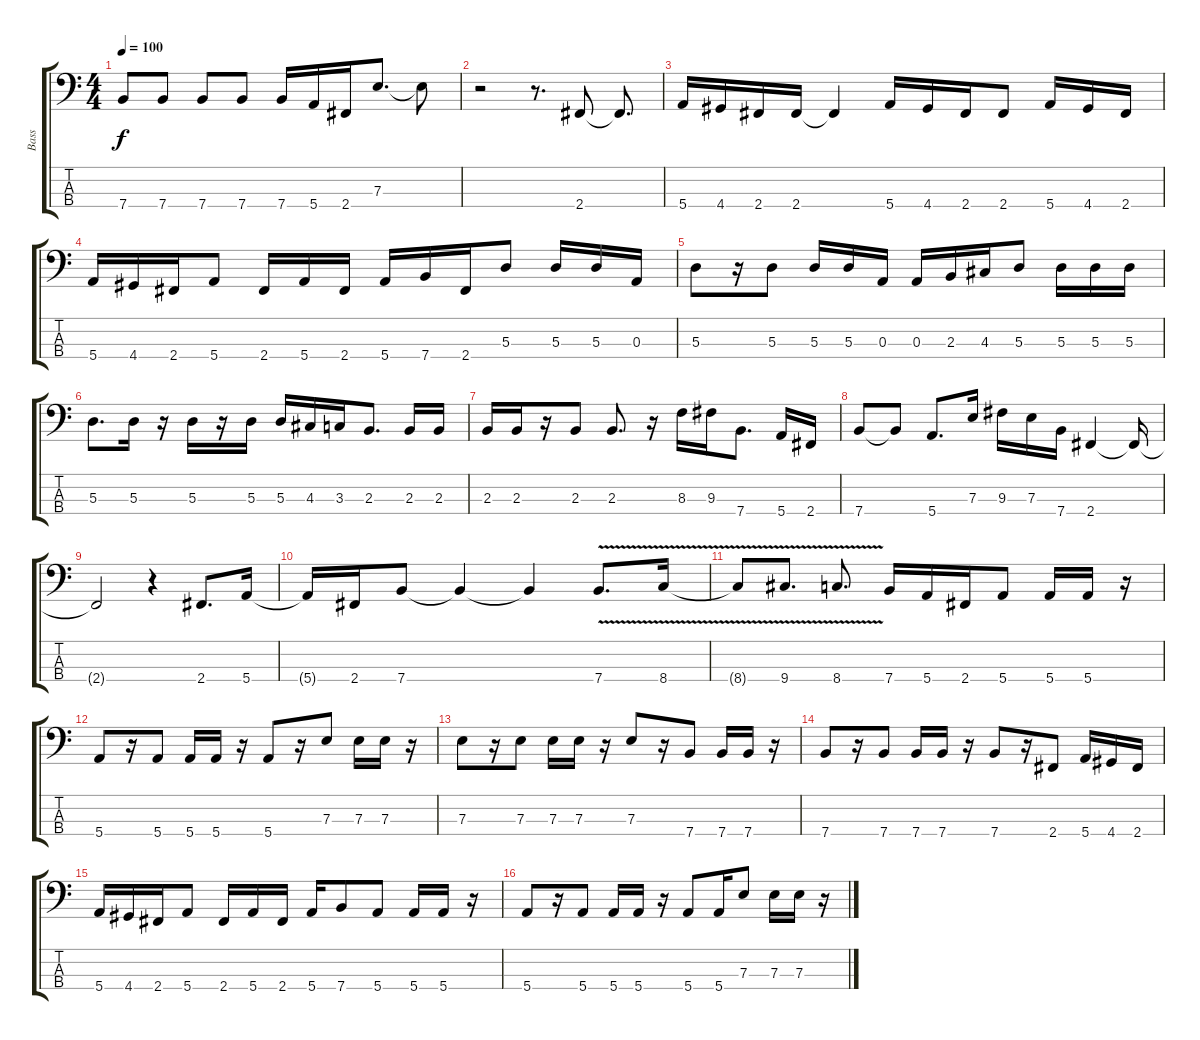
\track ("Bass" "Bass") {instrument electricbasspick}
\staff {score tabs}
\tuning (G2 D2 A1 E1) {hide}
\ts (4 4)
\tempo 100
\clef f4
\ks c
7.4.8{dy f} 7.4.8 7.4.8 7.4.8 7.4.16 5.4.16 2.4.16 7.3.8{d} 7.3{t}.8 |
r.2 r.8{d} 2.4.8 2.4{t}.8{d} |
5.4.16 4.4.16 2.4.16 2.4.16 2.4{t}.4 5.4.16 4.4.16 2.4.16 2.4.8 5.4.16 4.4.16 2.4.16 |
5.4.16 4.4.16 2.4.16 5.4.8 2.4.16 5.4.16 2.4.16 5.4.16 7.4.16 2.4.16 5.3.8 5.3.16 5.3.16 0.3.16 |
5.3.8 r.16 5.3.8 5.3.16 5.3.16 0.3.16 0.3.16 2.3.16 4.3.16 5.3.8 5.3.16 5.3.16 5.3.16 |
5.3.8{d} 5.3.16 r.16 5.3.16 r.16 5.3.16 5.3.16 4.3.16 3.3.16 2.3.8{d} 2.3.16 2.3.16 |
2.3.16 2.3.16 r.16 2.3.8 2.3.8{d} r.16 8.3.16 9.3.16 7.4.8{d} 5.4.16 2.4.16 |
7.4.8 7.4{t}.8 5.4.8{d} 7.3.16 9.3.16 7.3.16 7.4.16 2.4.4 2.4{t}.16 |
2.4{t}.2 r.4 2.4.8{d} 5.4.16 |
5.4{t}.16 2.4.16 7.4.8 7.4{t}.4 7.4{t}.4 7.4{v}.8{d} 8.4{v}.16 |
8.4{t}.8 9.4{v}.8{d} 8.4{v}.8{d} 7.4.16 5.4.16 2.4.16 5.4.8 5.4.16 5.4.16 r.16 |
5.4.8 r.16 5.4.8 5.4.16 5.4.16 r.16 5.4.8 r.16 7.3.8 7.3.16 7.3.16 r.16 |
7.3.8 r.16 7.3.8 7.3.16 7.3.16 r.16 7.3.8 r.16 7.4.8 7.4.16 7.4.16 r.16 |
7.4.8 r.16 7.4.8 7.4.16 7.4.16 r.16 7.4.8 r.16 2.4.8 5.4.16 4.4.16 2.4.16 |
5.4.16 4.4.16 2.4.16 5.4.8 2.4.16 5.4.16 2.4.16 5.4.16 7.4.8 5.4.8 5.4.16 5.4.16 r.16 |
5.4.8 r.16 5.4.8 5.4.16 5.4.16 r.16 5.4.8 5.4.16 7.3.8 7.3.16 7.3.16 r.16
